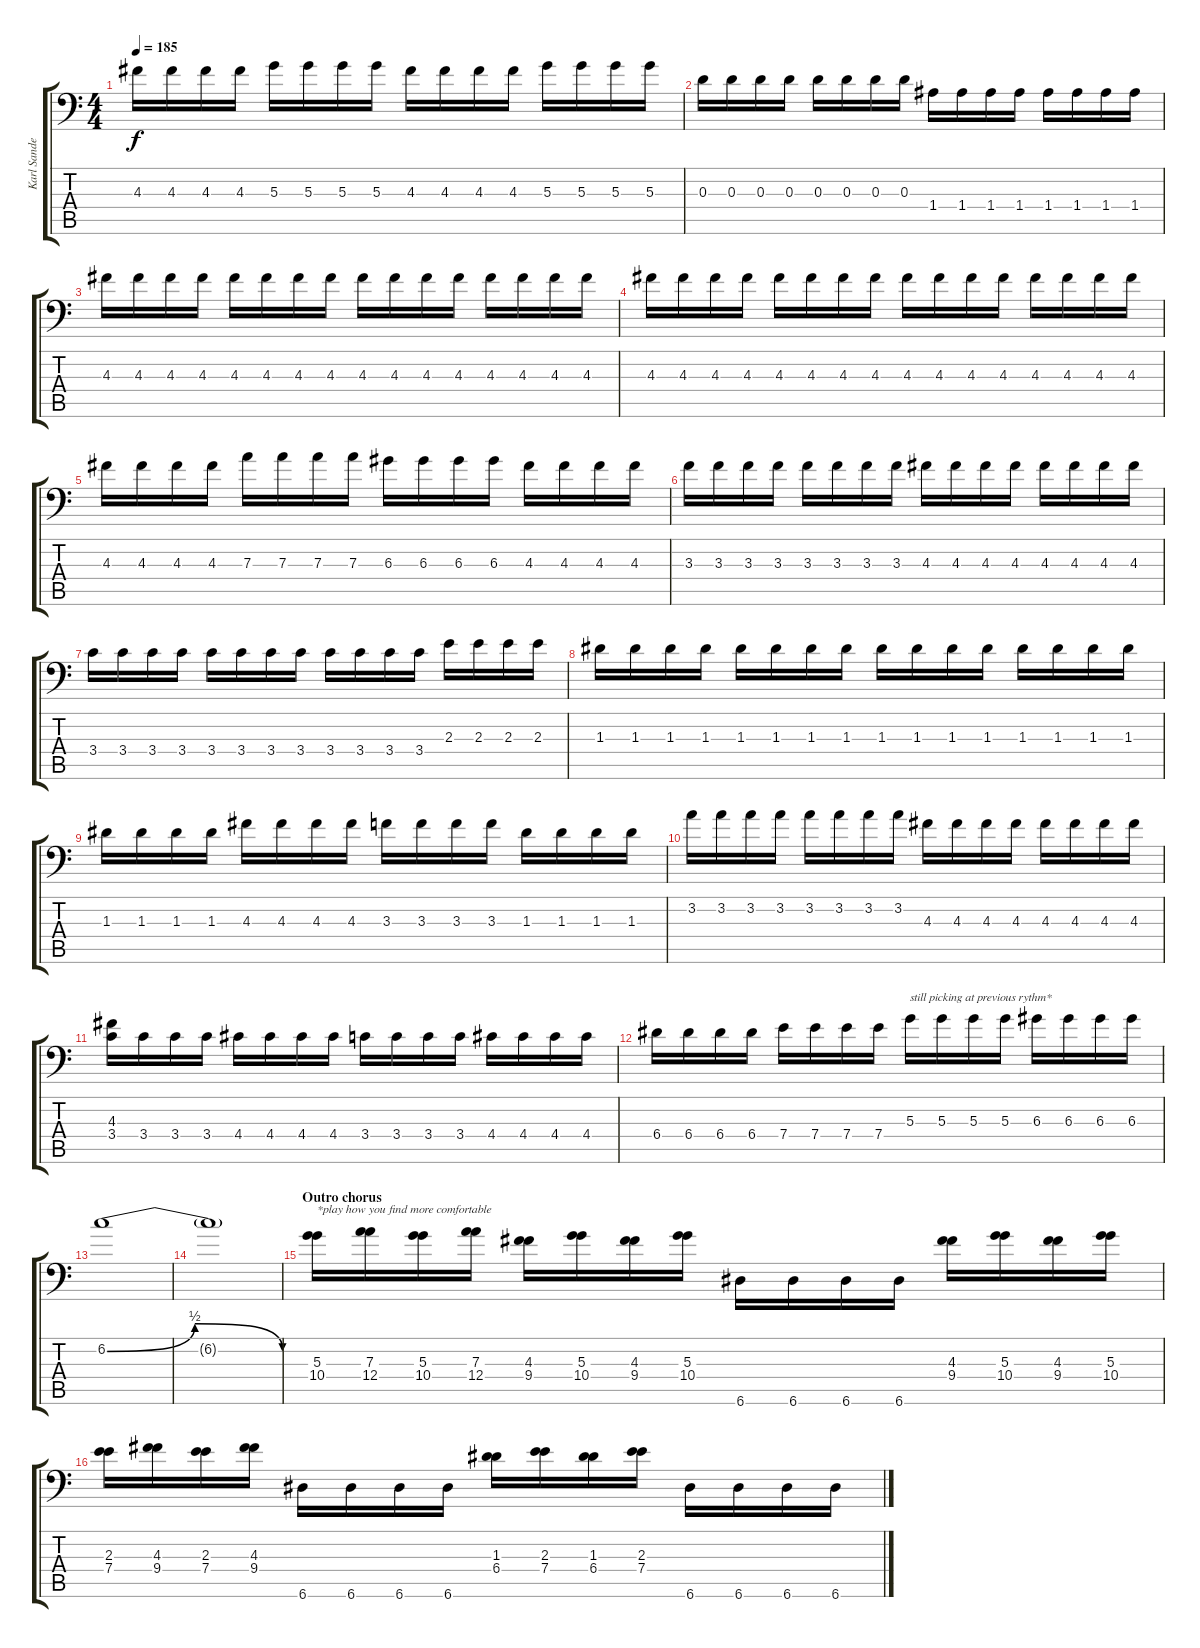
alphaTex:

\track ("Karl Sanders" "Karl Sande") {instrument distortionguitar}
\staff {score tabs}
\tuning (B3 Gb3 D3 A2 E2 A1) {hide}
\ts (4 4)
\tempo 185
\clef f4
\ks c
4.3.16{dy f} 4.3.16 4.3.16 4.3.16 5.3.16 5.3.16 5.3.16 5.3.16 4.3.16 4.3.16 4.3.16 4.3.16 5.3.16 5.3.16 5.3.16 5.3.16 |
0.3.16 0.3.16 0.3.16 0.3.16 0.3.16 0.3.16 0.3.16 0.3.16 1.4.16 1.4.16 1.4.16 1.4.16 1.4.16 1.4.16 1.4.16 1.4.16 |
4.3.16 4.3.16 4.3.16 4.3.16 4.3.16 4.3.16 4.3.16 4.3.16 4.3.16 4.3.16 4.3.16 4.3.16 4.3.16 4.3.16 4.3.16 4.3.16 |
4.3.16 4.3.16 4.3.16 4.3.16 4.3.16 4.3.16 4.3.16 4.3.16 4.3.16 4.3.16 4.3.16 4.3.16 4.3.16 4.3.16 4.3.16 4.3.16 |
4.3.16 4.3.16 4.3.16 4.3.16 7.3.16 7.3.16 7.3.16 7.3.16 6.3.16 6.3.16 6.3.16 6.3.16 4.3.16 4.3.16 4.3.16 4.3.16 |
3.3.16 3.3.16 3.3.16 3.3.16 3.3.16 3.3.16 3.3.16 3.3.16 4.3.16 4.3.16 4.3.16 4.3.16 4.3.16 4.3.16 4.3.16 4.3.16 |
3.4.16 3.4.16 3.4.16 3.4.16 3.4.16 3.4.16 3.4.16 3.4.16 3.4.16 3.4.16 3.4.16 3.4.16 2.3.16 2.3.16 2.3.16 2.3.16 |
1.3.16 1.3.16 1.3.16 1.3.16 1.3.16 1.3.16 1.3.16 1.3.16 1.3.16 1.3.16 1.3.16 1.3.16 1.3.16 1.3.16 1.3.16 1.3.16 |
1.3.16 1.3.16 1.3.16 1.3.16 4.3.16 4.3.16 4.3.16 4.3.16 3.3.16 3.3.16 3.3.16 3.3.16 1.3.16 1.3.16 1.3.16 1.3.16 |
3.2.16 3.2.16 3.2.16 3.2.16 3.2.16 3.2.16 3.2.16 3.2.16 4.3.16 4.3.16 4.3.16 4.3.16 4.3.16 4.3.16 4.3.16 4.3.16 |
(4.3 3.4).16 3.4.16 3.4.16 3.4.16 4.4.16 4.4.16 4.4.16 4.4.16 3.4.16 3.4.16 3.4.16 3.4.16 4.4.16 4.4.16 4.4.16 4.4.16 |
6.4.16 6.4.16 6.4.16 6.4.16 7.4.16 7.4.16 7.4.16 7.4.16 5.3.16{txt "still picking at previous rythm*"} 5.3.16 5.3.16 5.3.16 6.3.16 6.3.16 6.3.16 6.3.16 |
6.2{be (bendrelease 0 0 30 2 30 2 60 0)}.1 |
6.2{t}.1 |
\section ("" "Outro chorus")
(5.3 10.4).16{txt "*play how you find more comfortable"} (7.3 12.4).16 (5.3 10.4).16 (7.3 12.4).16 (4.3 9.4).16 (5.3 10.4).16 (4.3 9.4).16 (5.3 10.4).16 6.6.16 6.6.16 6.6.16 6.6.16 (4.3 9.4).16 (5.3 10.4).16 (4.3 9.4).16 (5.3 10.4).16 |
(2.3 7.4).16 (4.3 9.4).16 (2.3 7.4).16 (4.3 9.4).16 6.6.16 6.6.16 6.6.16 6.6.16 (1.3 6.4).16 (2.3 7.4).16 (1.3 6.4).16 (2.3 7.4).16 6.6.16 6.6.16 6.6.16 6.6.16
